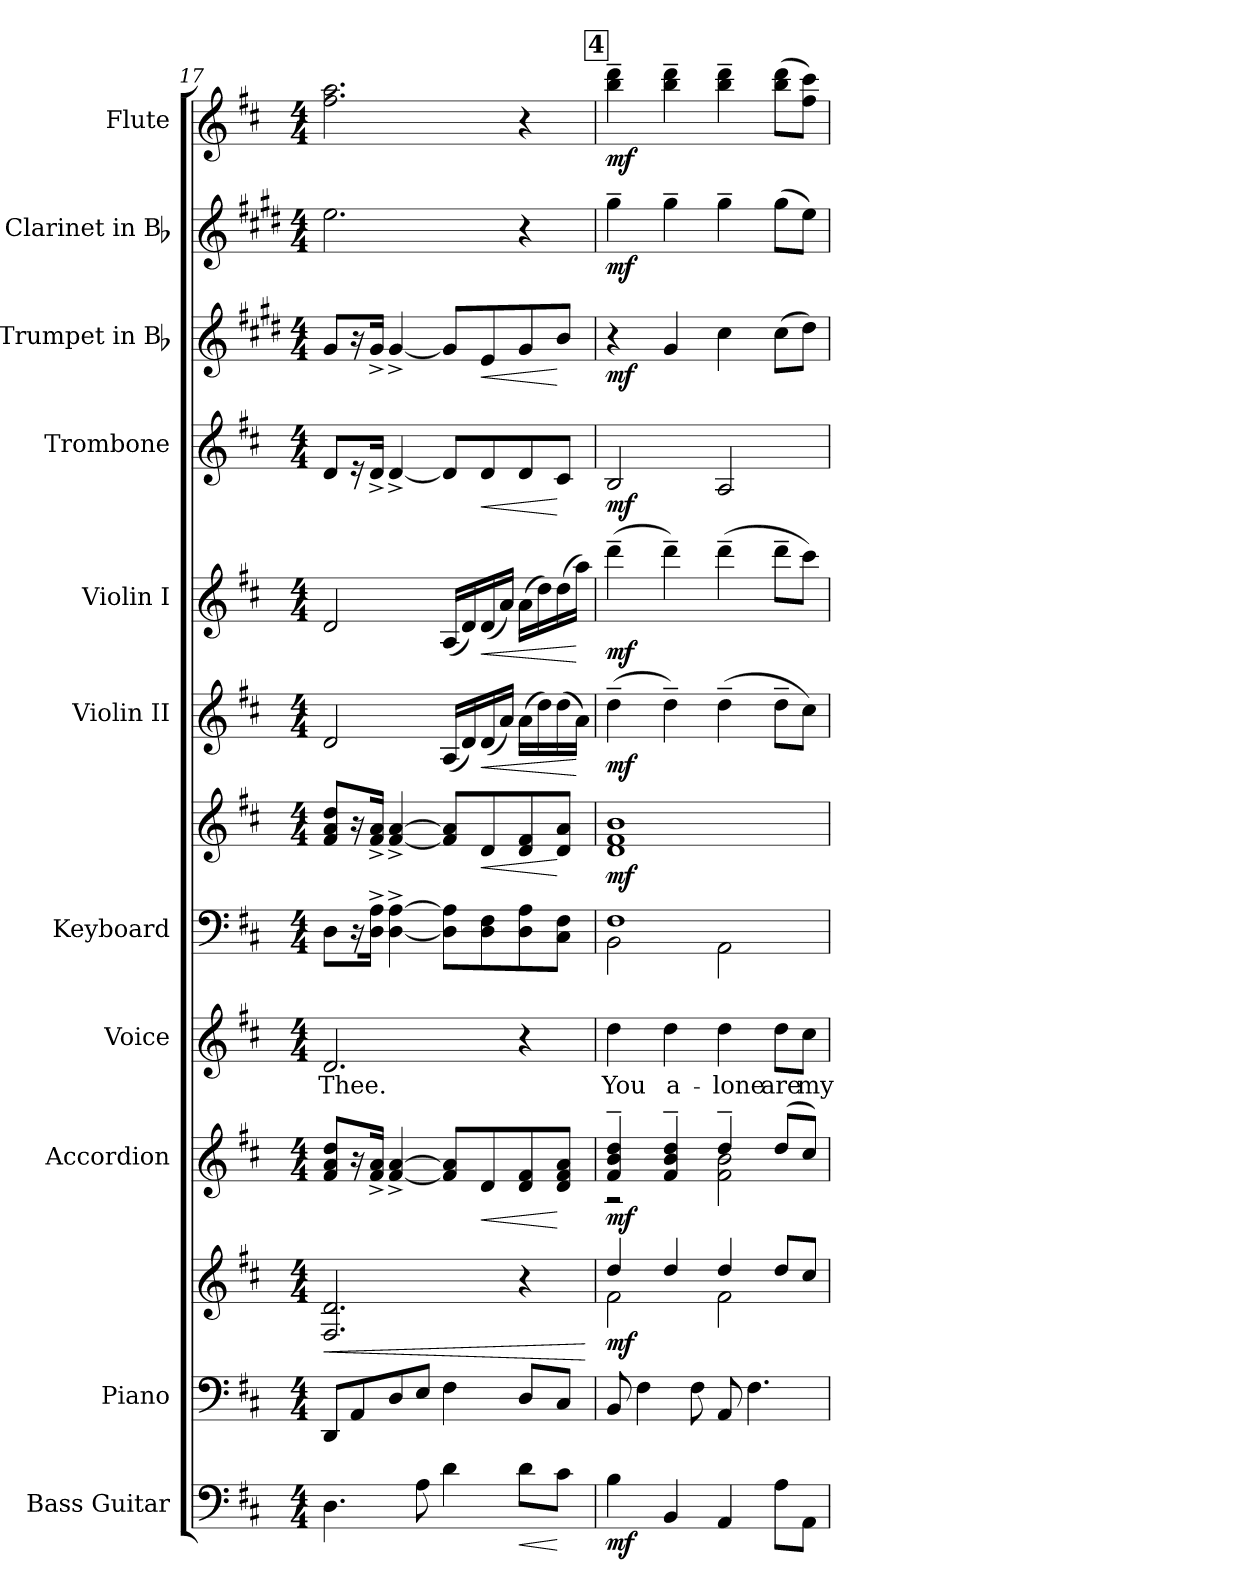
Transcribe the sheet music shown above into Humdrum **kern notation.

**kern	**dynam	**kern	**kern	**dynam	**kern	**dynam	**kern	**text	**kern	**kern	**dynam	**kern	**dynam	**kern	**dynam	**kern	**dynam	**kern	**dynam	**kern	**dynam	**kern	**dynam
*part11	*part11	*part10	*part10	*part10	*part9	*part9	*part8	*part8	*part7	*part7	*part7	*part6	*part6	*part5	*part5	*part4	*part4	*part3	*part3	*part2	*part2	*part1	*part1
*staff13	*staff13	*staff12	*staff11	*staff11/12	*staff10	*staff10	*staff9	*staff9	*staff8	*staff7	*staff7/8	*staff6	*staff6	*staff5	*staff5	*staff4	*staff4	*staff3	*staff3	*staff2	*staff2	*staff1	*staff1
*I"Bass Guitar	*	*I"Piano	*	*	*I"Accordion	*	*I"Voice	*	*I"Keyboard	*	*	*I"Violin II	*	*I"Violin I	*	*I"Trombone	*	*I"Trumpet in Bb	*	*I"Clarinet in Bb	*	*I"Flute	*
*I'Bass	*	*I'Pno.	*	*	*I'Accord.	*	*I'Voice	*	*I'Kbd.	*	*	*I'Vln. II	*	*I'Vln. I	*	*I'Tbn.	*	*I'Tpt.	*	*I'Cl.	*	*I'Fl.	*
*clefF4	*	*clefF4	*clefG2	*	*clefG2	*	*clefG2	*	*clefF4	*clefG2	*	*clefG2	*	*clefG2	*	*clefG2	*	*clefG2	*	*clefG2	*	*clefG2	*
*ITrd7c12	*	*	*	*	*	*	*	*	*	*	*	*	*	*	*	*ITrd8c14	*	*ITrd1c2	*	*ITrd1c2	*	*	*
*k[f#c#]	*	*k[f#c#]	*k[f#c#]	*	*k[f#c#]	*	*k[f#c#]	*	*k[f#c#]	*k[f#c#]	*	*k[f#c#]	*	*k[f#c#]	*	*k[f#c#]	*	*k[f#c#]	*	*k[f#c#]	*	*k[f#c#]	*
*b:	*	*b:	*b:	*	*b:	*	*b:	*	*b:	*b:	*	*b:	*	*b:	*	*b:	*	*b:	*	*b:	*	*b:	*
*M4/4	*	*M4/4	*M4/4	*	*M4/4	*	*M4/4	*	*M4/4	*M4/4	*	*M4/4	*	*M4/4	*	*M4/4	*	*M4/4	*	*M4/4	*	*M4/4	*
=17	=17	=17	=17	=17	=17	=17	=17	=17	=17	=17	=17	=17	=17	=17	=17	=17	=17	=17	=17	=17	=17	=17	=17
!	!	!	!	!LO:HP:b	!	!	!	!	!	!	!	!	!	!	!	!	!	!	!	!	!	!	!
!	!	!	!	!	!	!	!	!LO:LY:b:color=#000000	!	!	!	!	!	!	!	!	!	!	!	!	!	!	!
4.DDi\	.	8DDi/L	2.F#i/ 2.di	<	8f#i/ 8ai 8ddiL	.	2.di/	Thee.	8Di\L	8f#i/ 8ai 8ddiL	.	2di/	.	2di/	.	8Di/L	.	8f#i/L	.	2.ddi\	.	2.ff#i\ 2.aai	.
.	.	8AAi/	.	.	16r	.	.	.	16r	16r	.	.	.	.	.	16r	.	16r	.	.	.	.	.
.	.	.	.	.	16f#i/^ 16ai^Jk	.	.	.	16Di\^ 16Ai^Jk	16f#i/^ 16ai^Jk	.	.	.	.	.	16D^i/Jk	.	16f#^i/Jk	.	.	.	.	.
.	.	8Di/	.	.	[<4f#i/^ [>4ai^	.	.	.	[<4Di\^ [>4Ai^	[<4f#i/^ [>4ai^	.	.	.	.	.	[<4D^i/	.	[<4f#^i/	.	.	.	.	.
8AAi\	.	8Ei/J	.	.	.	.	.	.	.	.	.	.	.	.	.	.	.	.	.	.	.	.	.
4Di\	.	4F#i\	.	.	8f#i/] 8ai]L	.	.	.	8Di\] 8Ai]L	8f#i/] 8ai]L	.	(16Ai/LL	.	(16Ai/LL	.	8Di/L]	.	8f#i/L]	.	.	.	.	.
.	.	.	.	.	.	.	.	.	.	.	.	16di/)	.	16di/)	.	.	.	.	.	.	.	.	.
!	!	!	!	!	!	!LO:HP:b	!	!	!	!	!LO:HP:b	!	!LO:HP:b	!	!LO:HP:b	!	!LO:HP:b	!	!LO:HP:b	!	!	!	!
.	.	.	.	.	8di/	<	.	.	8Di\ 8F#i	8di/	<	(16di/	<	(16di/	<	8Di/	<	8di/	<	.	.	.	.
.	.	.	.	.	.	.	.	.	.	.	.	16ai/JJ)	.	16ai/JJ)	.	.	.	.	.	.	.	.	.
!	!LO:HP:b	!	!	!	!	!	!	!	!	!	!	!	!	!	!	!	!	!	!	!	!	!	!
8Di\L	<	8Di/L	4r	.	8di/ 8f#i	.	4r	.	8Di\ 8Ai	8di/ 8f#i	.	(16ai\LL	.	(16ai\LL	.	8Di/	.	8f#i/	.	4r	.	4r	.
.	.	.	.	.	.	.	.	.	.	.	.	16ddi\)	.	16ddi\)	.	.	.	.	.	.	.	.	.
8C#i\J	[	8C#i/J	.	.	8di/ 8f#i 8aiJ	[	.	.	8C#i\ 8F#iJ	8di/ 8aiJ	[	(16ddi\	.	(16ddi\	.	8C#i/J	[	8ai/J	[	.	.	.	.
.	.	.	.	.	.	.	.	.	.	.	.	16ai\JJ)	[	16aai\JJ)	[	.	.	.	.	.	.	.	.
.	.	.	.	[	.	.	.	.	.	.	.	.	.	.	.	.	.	.	.	.	.	.	.
!!LO:PB:g=z
!!LO:REH:place=s1:color=#000000:enc=box:fs=7.5273:t=4
=18	=18	=18	=18	=18	=18	=18	=18	=18	=18	=18	=18	=18	=18	=18	=18	=18	=18	=18	=18	=18	=18	=18	=18
*	*	*	*^	*	*^	*	*	*	*	*	*	*	*	*	*	*	*	*	*	*	*	*	*
!	!	!	!	!	!	!	!	!	!	!LO:LY:b:color=#000000	!	!	!	!	!	!	!	!	!	!	!	!	!	!	!
*	*	*	*	*	*	*	*	*	*	*	*^	*	*	*	*	*	*	*	*	*	*	*	*	*	*
4BBi\	mf	8BBi/	4ddi/	2f#i\	mf	4f#i/~ 4bi~ 4ddi~	2r	mf	4ddi\	You	1F#i	2BBi\	1di 1f#i 1bi	mf	(4dd~i\	mf	(4ddd~i\	mf	2BBi/	mf	4r	mf	4ff#~i\	mf	4bbi\~ 4dddi~	mf
.	.	4F#i\	.	.	.	.	.	.	.	.	.	.	.	.	.	.	.	.	.	.	.	.	.	.	.	.
!	!	!	!	!	!	!	!	!	!	!LO:LY:b:color=#000000	!	!	!	!	!	!	!	!	!	!	!	!	!	!	!	!
4BBBi/	.	.	4ddi/	.	.	4f#i/~ 4bi~ 4ddi~	.	.	4ddi\	a-	.	.	.	.	4dd~i\)	.	4ddd~i\)	.	.	.	4f#i/	.	4ff#~i\	.	4bbi\~ 4dddi~	.
.	.	8F#i\	.	.	.	.	.	.	.	.	.	.	.	.	.	.	.	.	.	.	.	.	.	.	.	.
!	!	!	!	!	!	!	!	!	!	!LO:LY:b:color=#000000	!	!	!	!	!	!	!	!	!	!	!	!	!	!	!	!
4AAAi/	.	8AAi/	4ddi/	2f#i\	.	4dd~i/	2f#i\ 2bi	.	4ddi\	-lone	.	2AAi\	.	.	(4dd~i\	.	(4ddd~i\	.	2AAi/	.	4bi\	.	4ff#~i\	.	4bbi\~ 4dddi~	.
.	.	4.F#i\	.	.	.	.	.	.	.	.	.	.	.	.	.	.	.	.	.	.	.	.	.	.	.	.
!	!	!	!	!	!	!	!	!	!	!LO:LY:b:color=#000000	!	!	!	!	!	!	!	!	!	!	!	!	!	!	!	!
8AAi\L	.	.	8ddi/L	.	.	(8ddi/L	.	.	8ddi\L	are	.	.	.	.	8dd~i\L	.	8ddd~i\L	.	.	.	(8bi\L	.	(8ff#i\L	.	(8bbi\ 8dddiL	.
!	!	!	!	!	!	!	!	!	!	!LO:LY:b:color=#000000	!	!	!	!	!	!	!	!	!	!	!	!	!	!	!	!
8AAAi\J	.	.	8cc#i/J	.	.	8cc#i/J)	.	.	8cc#i\J	my	.	.	.	.	8cc#i\J)	.	8ccc#i\J)	.	.	.	8cc#i\J)	.	8ddi\J)	.	8ff#i\ 8ccc#iJ)	.
*	*	*	*v	*v	*	*	*	*	*	*	*v	*v	*	*	*	*	*	*	*	*	*	*	*	*	*	*
*	*	*	*	*	*v	*v	*	*	*	*	*	*	*	*	*	*	*	*	*	*	*	*	*	*
=	=	=	=	=	=	=	=	=	=	=	=	=	=	=	=	=	=	=	=	=	=	=	=
*-	*-	*-	*-	*-	*-	*-	*-	*-	*-	*-	*-	*-	*-	*-	*-	*-	*-	*-	*-	*-	*-	*-	*-
